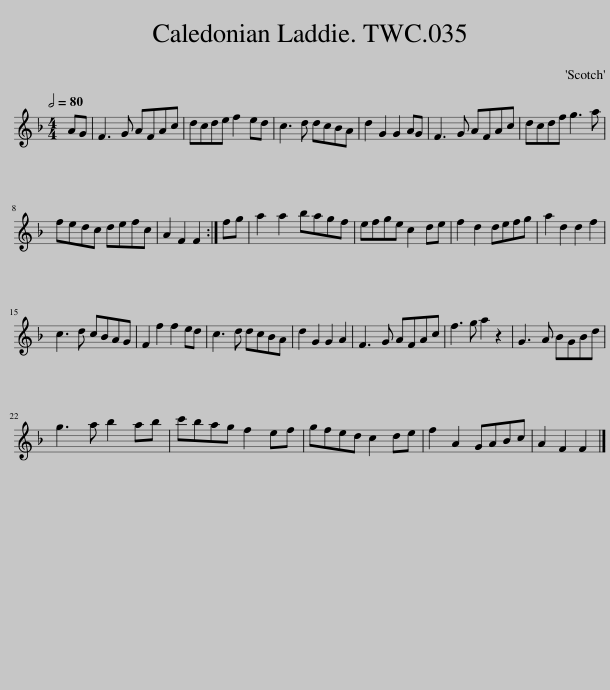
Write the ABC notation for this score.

X:1
L:1/8
Q:1/2=80
M:4/4
I:linebreak $
K:F
V:1 treble
V:1
 AG | F3 G AFAc | dcde f2 ed | c3 d dcBA | d2 G2 G2 AG | %5
 F3 G AFAc | dcdf g3 a |$ fedc defc | A2 F2 F2 :| fg | %10
 a2 a2 bagf | efge c2 de | f2 d2 defg | a2 d2 d2 f2 |$ c3 d cBAG | %15
 F2 f2 f2 ed | c3 d dcBA | d2 G2 G2 A2 | F3 G AFAc | f3 g a2 z2 | %20
 G3 A BGBd |$ g3 a b2 ab | c'bag f2 ef | gfed c2 de | f2 A2 GABc | %25
 A2 F2 F2 |] %26
